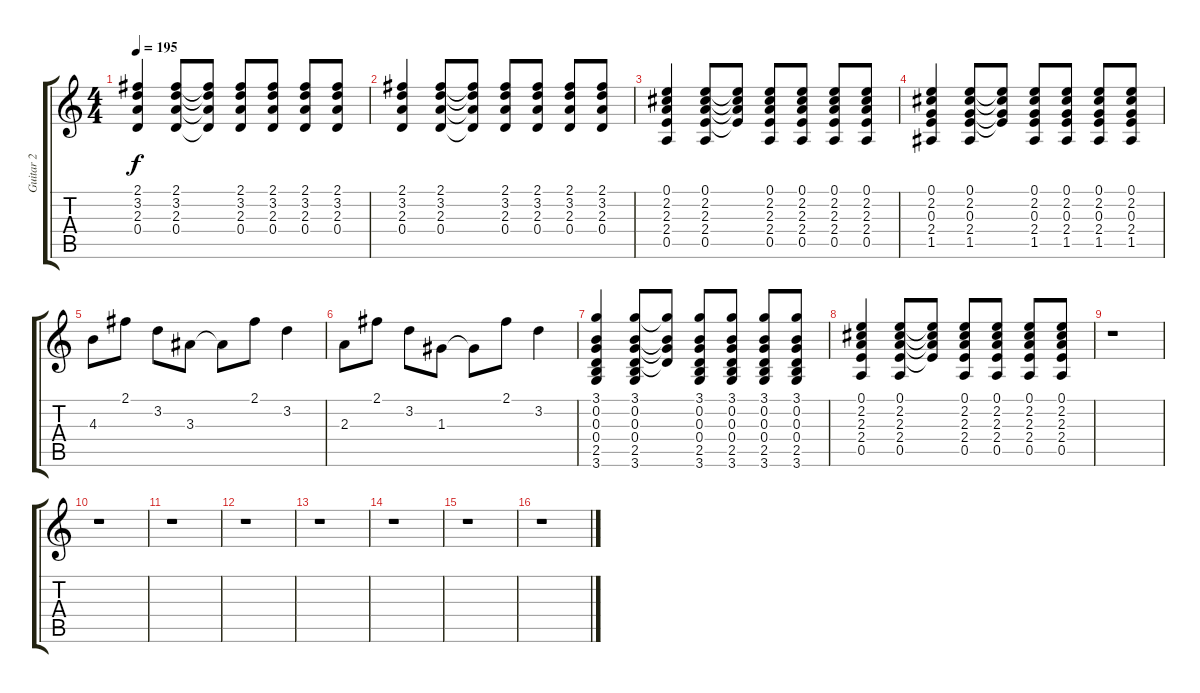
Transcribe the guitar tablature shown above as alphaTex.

\track ("Guitar 2" "Guitar 2") {instrument distortionguitar}
\staff {score tabs}
\tuning (E4 B3 G3 D3 A2 E2) {hide}
\ts (4 4)
\tempo 195
\clef g2
\ks c
(2.1 3.2 2.3 0.4).4{dy f} (2.1 3.2 2.3 0.4).8 (2.1{t} 3.2{t} 2.3{t} 0.4{t}).8 (2.1 3.2 2.3 0.4).8 (2.1 3.2 2.3 0.4).8 (2.1 3.2 2.3 0.4).8 (2.1 3.2 2.3 0.4).8 |
(2.1 3.2 2.3 0.4).4 (2.1 3.2 2.3 0.4).8 (2.1{t} 3.2{t} 2.3{t} 0.4{t}).8 (2.1 3.2 2.3 0.4).8 (2.1 3.2 2.3 0.4).8 (2.1 3.2 2.3 0.4).8 (2.1 3.2 2.3 0.4).8 |
(0.1 2.2 2.3 2.4 0.5).4 (0.1 2.2 2.3 2.4 0.5).8 (0.1{t} 2.2{t} 2.3{t} 2.4{t}).8 (0.1 2.2 2.3 2.4 0.5).8 (0.1 2.2 2.3 2.4 0.5).8 (0.1 2.2 2.3 2.4 0.5).8 (0.1 2.2 2.3 2.4 0.5).8 |
(0.1 2.2 0.3 2.4 1.5).4 (0.1 2.2 0.3 2.4 1.5).8 (0.1{t} 2.2{t} 0.3{t} 2.4{t}).8 (0.1 2.2 0.3 2.4 1.5).8 (0.1 2.2 0.3 2.4 1.5).8 (0.1 2.2 0.3 2.4 1.5).8 (0.1 2.2 0.3 2.4 1.5).8 |
4.3.8 2.1.8 3.2.8 3.3.8 3.3{t}.8 2.1.8 3.2.4 |
2.3.8 2.1.8 3.2.8 1.3.8 1.3{t}.8 2.1.8 3.2.4 |
(3.1 0.2 0.3 0.4 2.5 3.6).4 (3.1 0.2 0.3 0.4 2.5 3.6).8 (3.1{t} 0.2{t} 0.3{t} 0.4{t}).8 (3.1 0.2 0.3 0.4 2.5 3.6).8 (3.1 0.2 0.3 0.4 2.5 3.6).8 (3.1 0.2 0.3 0.4 2.5 3.6).8 (3.1 0.2 0.3 0.4 2.5 3.6).8 |
(0.1 2.2 2.3 2.4 0.5).4 (0.1 2.2 2.3 2.4 0.5).8 (0.1{t} 2.2{t} 2.3{t} 2.4{t}).8 (0.1 2.2 2.3 2.4 0.5).8 (0.1 2.2 2.3 2.4 0.5).8 (0.1 2.2 2.3 2.4 0.5).8 (0.1 2.2 2.3 2.4 0.5).8 |
r.1 |
r.1 |
r.1 |
r.1 |
r.1 |
r.1 |
r.1 |
r.1
